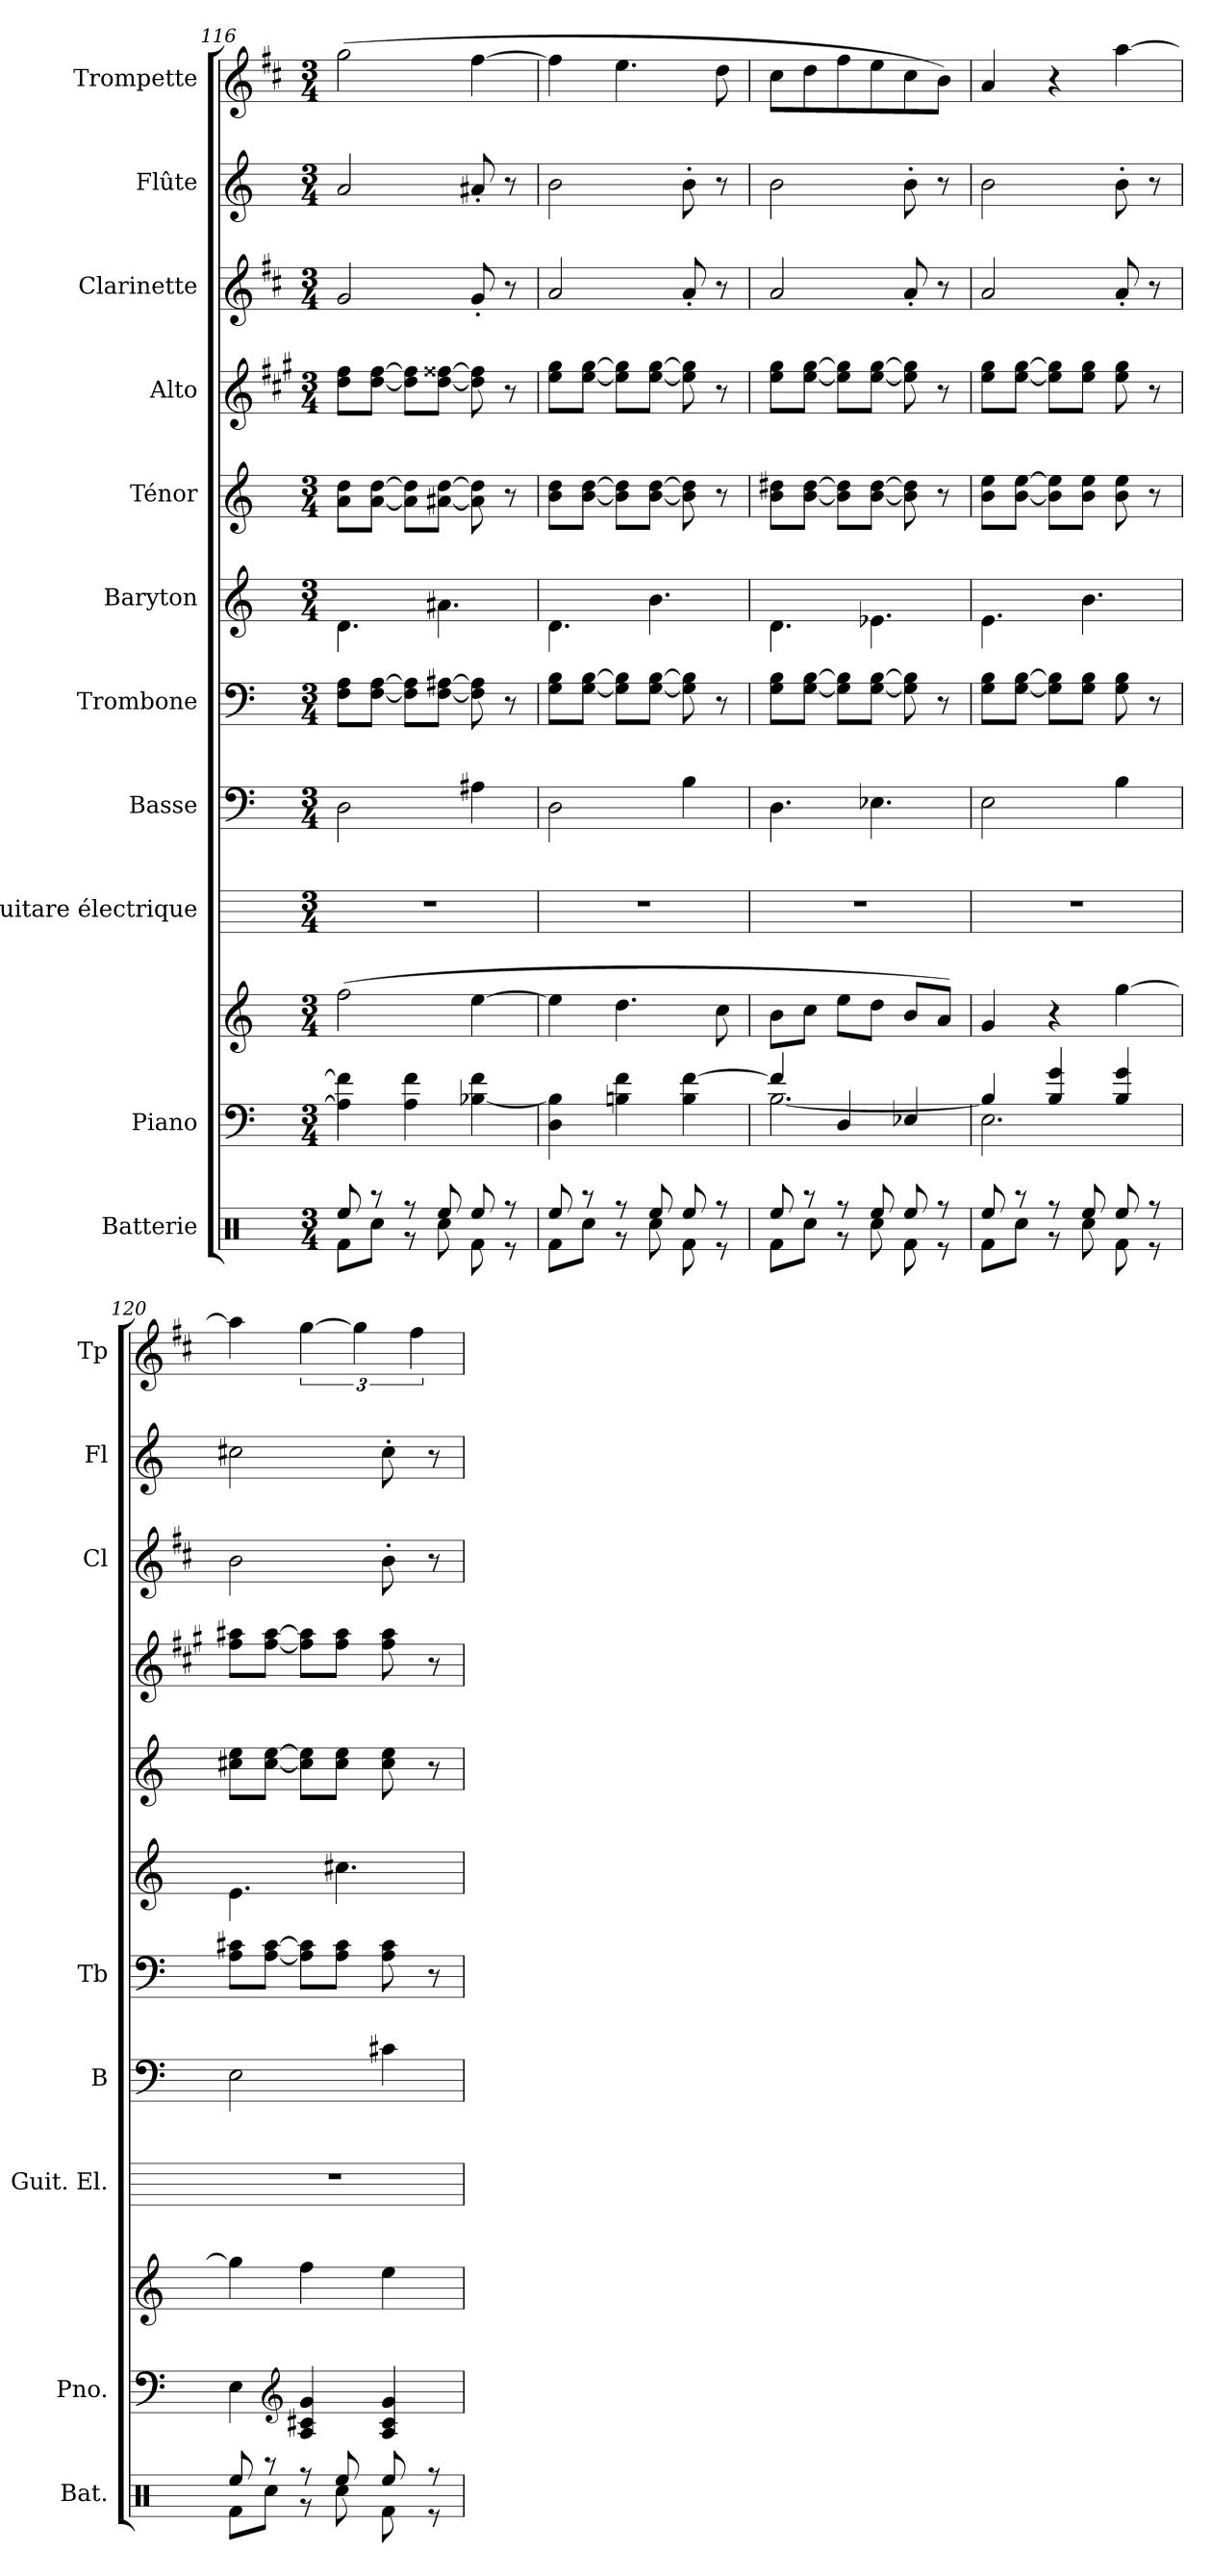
**kern	**kern	**kern	**kern	**kern	**kern	**kern	**kern	**kern	**kern	**kern	**kern
*part11	*part10	*part10	*part9	*part8	*part7	*part6	*part5	*part4	*part3	*part2	*part1
*staff12	*staff11	*staff10	*staff9	*staff8	*staff7	*staff6	*staff5	*staff4	*staff3	*staff2	*staff1
*I"Batterie	*I"Piano	*	*I"Guitare électrique	*I"Basse	*I"Trombone	*I"Baryton	*I"Ténor	*I"Alto	*I"Clarinette	*I"Flûte	*I"Trompette
*I'Bat.	*I'Pno.	*	*I'Guit. El.	*I'B	*I'Tb	*	*	*	*I'Cl	*I'Fl	*I'Tp
*clefX	*clefF4	*clefG2	*	*clefF4	*clefF4	*clefG2	*clefG2	*clefG2	*clefG2	*clefG2	*clefG2
*	*	*	*	*ITrd7c12	*	*ITrd12c21	*ITrd8c14	*ITrd5c9	*ITrd1c2	*	*ITrd1c2
*k[]	*k[]	*k[]	*k[]	*k[]	*k[]	*k[]	*k[]	*k[]	*k[]	*k[]	*k[]
*M3/4	*M3/4	*M3/4	*M3/4	*M3/4	*M3/4	*M3/4	*M3/4	*M3/4	*M3/4	*M3/4	*M3/4
=116	=116	=116	=116	=116	=116	=116	=116	=116	=116	=116	=116
*^	*	*	*	*	*	*	*	*	*	*	*
8Ree/	8Rf\L	4A\] 4f\]	(>2ff\	2.r	2DD\	8F\ 8A\L	4.D\	8A\ 8d\L	8f\ 8a\L	2f/	2a/	(>2ff\
8r	8Rcc\J	.	.	.	.	[8F\ [8A\J	.	[8A\ [8d\J	[8f\ [8a\J	.	.	.
8r	8r	4A\ 4f\	.	.	.	8F\] 8A\]L	.	8A\] 8d\]L	8f\] 8a\]L	.	.	.
8Ree/	8Rcc\	.	.	.	.	[8F\ [8A#X\J	4.A#X\	[8A#X\ [8d\J	[8f\ [8a#X\J	.	.	.
8Ree/	8Rf\	[4B-X\ 4f\	[4ee\	.	4AA#X\	8F\] 8A#\]	.	8A#\] 8d\]	8f\] 8a#\]	8f'/	8a#X'/	[4ee\
8r	8r	.	.	.	.	8r	.	8r	8r	8r	8r	.
=117	=117	=117	=117	=117	=117	=117	=117	=117	=117	=117	=117	=117
8Ree/	8Rf\L	4D\ 4B-\]	4ee\]	2.r	2DD\	8G\ 8B\L	4.D\	8B\ 8d\L	8g\ 8b\L	2g/	2b\	4ee\]
8r	8Rcc\J	.	.	.	.	[8G\ [8B\J	.	[8B\ [8d\J	[8g\ [8b\J	.	.	.
8r	8r	4Bn\ 4f\	4.dd\	.	.	8G\] 8B\]L	.	8B\] 8d\]L	8g\] 8b\]L	.	.	4.dd\
8Ree/	8Rcc\	.	.	.	.	[8G\ [8B\J	4.B\	[8B\ [8d\J	[8g\ [8b\J	.	.	.
8Ree/	8Rf\	4B\ [4f\	.	.	4BB\	8G\] 8B\]	.	8B\] 8d\]	8g\] 8b\]	8g'/	8b'\	.
8r	8r	.	8cc\	.	.	8r	.	8r	8r	8r	8r	8cc\
!!LO:PB:g=z
=118	=118	=118	=118	=118	=118	=118	=118	=118	=118	=118	=118	=118
*	*	*^	*	*	*	*	*	*	*	*	*	*
8Ree/	8Rf\L	4f/]	[2.B\	8b\L	2.r	4.DD\	8G\ 8B\L	4.D\	8B\ 8d#X\L	8g\ 8b\L	2g/	2b\	8b\L
8r	8Rcc\J	.	.	8cc\J	.	.	[8G\ [8B\J	.	[8B\ [8d#\J	[8g\ [8b\J	.	.	8cc\
8r	8r	4D/	.	8ee\L	.	.	8G\] 8B\]L	.	8B\] 8d#\]L	8g\] 8b\]L	.	.	8ee\
8Ree/	8Rcc\	.	.	8dd\J	.	4.EE-X\	[8G\ [8B\J	4.E-X\	[8B\ [8d#\J	[8g\ [8b\J	.	.	8dd\
8Ree/	8Rf\	4E-X/	.	8b/L	.	.	8G\] 8B\]	.	8B\] 8d#\]	8g\] 8b\]	8g'/	8b'\	8b\
8r	8r	.	.	8a/J)	.	.	8r	.	8r	8r	8r	8r	8a\J)
=119	=119	=119	=119	=119	=119	=119	=119	=119	=119	=119	=119	=119	=119
8Ree/	8Rf\L	4B/]	2.E\	4g/	2.r	2EE\	8G\ 8B\L	4.E\	8B\ 8e\L	8g\ 8b\L	2g/	2b\	4g/
8r	8Rcc\J	.	.	.	.	.	[8G\ [8B\J	.	[8B\ [8e\J	[8g\ [8b\J	.	.	.
8r	8r	4B/ 4g/	.	4r	.	.	8G\] 8B\]L	.	8B\] 8e\]L	8g\] 8b\]L	.	.	4r
8Ree/	8Rcc\	.	.	.	.	.	8G\ 8B\J	4.B\	8B\ 8e\J	8g\ 8b\J	.	.	.
8Ree/	8Rf\	4B/ 4g/	.	[4gg\	.	4BB\	8G\ 8B\	.	8B\ 8e\	8g\ 8b\	8g'/	8b'\	[4gg\
8r	8r	.	.	.	.	.	8r	.	8r	8r	8r	8r	.
*	*	*v	*v	*	*	*	*	*	*	*	*	*	*
=120	=120	=120	=120	=120	=120	=120	=120	=120	=120	=120	=120	=120
8Ree/	8Rf\L	4E\	4gg\]	2.r	2EE\	8A\ 8c#X\L	4.E\	8c#X\ 8e\L	8a\ 8cc#X\L	2a\	2cc#X\	4gg\]
8r	8Rcc\J	.	.	.	.	[8A\ [8c#\J	.	[8c#\ [8e\J	[8a\ [8cc#\J	.	.	.
*	*	*clefG2	*	*	*	*	*	*	*	*	*	*
8r	8r	4A/ 4c#X/ 4g/	4ff\	.	.	8A\] 8c#\]L	.	8c#\] 8e\]L	8a\] 8cc#\]L	.	.	[6ff\
8Ree/	8Rcc\	.	.	.	.	8A\ 8c#\J	4.c#X\	8c#\ 8e\J	8a\ 8cc#\J	.	.	.
.	.	.	.	.	.	.	.	.	.	.	.	6ff\]
8Ree/	8Rf\	4A/ 4c#/ 4g/	4ee\	.	4C#X\	8A\ 8c#\	.	8c#\ 8e\	8a\ 8cc#\	8a'\	8cc#'\	.
.	.	.	.	.	.	.	.	.	.	.	.	6ee\
8r	8r	.	.	.	.	8r	.	8r	8r	8r	8r	.
*v	*v	*	*	*	*	*	*	*	*	*	*	*
=	=	=	=	=	=	=	=	=	=	=	=
*-	*-	*-	*-	*-	*-	*-	*-	*-	*-	*-	*-
